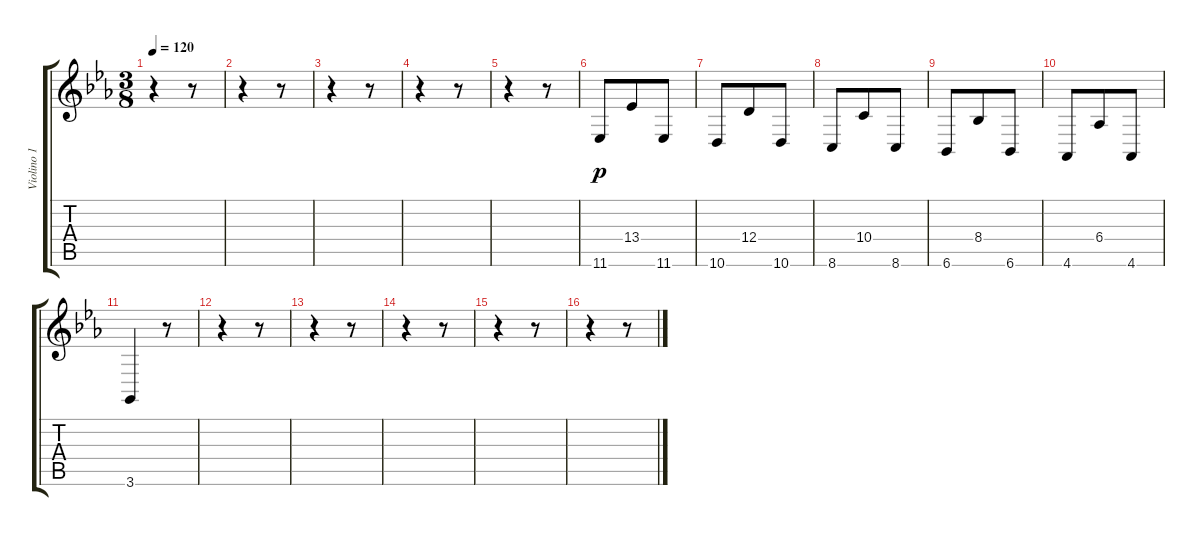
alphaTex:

\track ("Violino 1" "Violino 1") {instrument violin}
\staff {score tabs}
\tuning (E4 B3 G3 D3 A2 E2) {hide}
\ts (3 8)
\tempo 120
\clef g2
\ks eb
r.4{dy p} r.8 |
r.4 r.8 |
r.4 r.8 |
r.4 r.8 |
r.4 r.8 |
11.6.8 13.4.8 11.6.8 |
10.6.8 12.4.8 10.6.8 |
8.6.8 10.4.8 8.6.8 |
6.6.8 8.4.8 6.6.8 |
4.6.8 6.4.8 4.6.8 |
3.6.4 r.8 |
r.4 r.8 |
r.4 r.8 |
r.4 r.8 |
r.4 r.8 |
r.4 r.8
